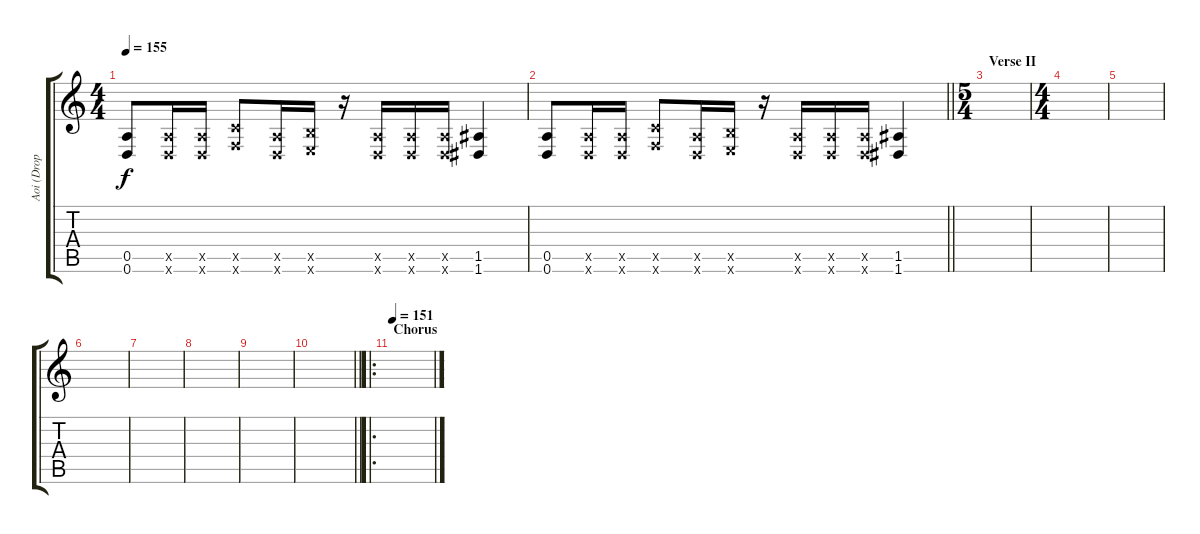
\track ("Aoi (Drop D)" "Aoi (Drop ") {instrument overdrivenguitar}
\staff {score tabs}
\tuning (E4 B3 G3 D3 A2 D2) {hide}
\ts (4 4)
\tempo 155
\clef g2
\ks c
(0.5 0.6).8{dy f} (0.5{x} 0.6{x}).16 (0.5{x} 0.6{x}).16 (3.5{x} 3.6{x}).8 (0.5{x} 0.6{x}).16 (2.5{x} 2.6{x}).16 r.16 (0.5{x} 0.6{x}).16 (0.5{x} 0.6{x}).16 (0.5{x} 0.6{x}).16 (1.5 1.6).4 |
\barLineRight lightlight
(0.5 0.6).8 (0.5{x} 0.6{x}).16 (0.5{x} 0.6{x}).16 (3.5{x} 3.6{x}).8 (0.5{x} 0.6{x}).16 (2.5{x} 2.6{x}).16 r.16 (0.5{x} 0.6{x}).16 (0.5{x} 0.6{x}).16 (0.5{x} 0.6{x}).16 (1.5 1.6).4 |
\ts (5 4)
\section ("" "Verse II")
|
\ts (4 4)
|
|
|
|
|
|
\barLineRight lightlight
|
\ro
\section ("" "Chorus")
\tempo 151
